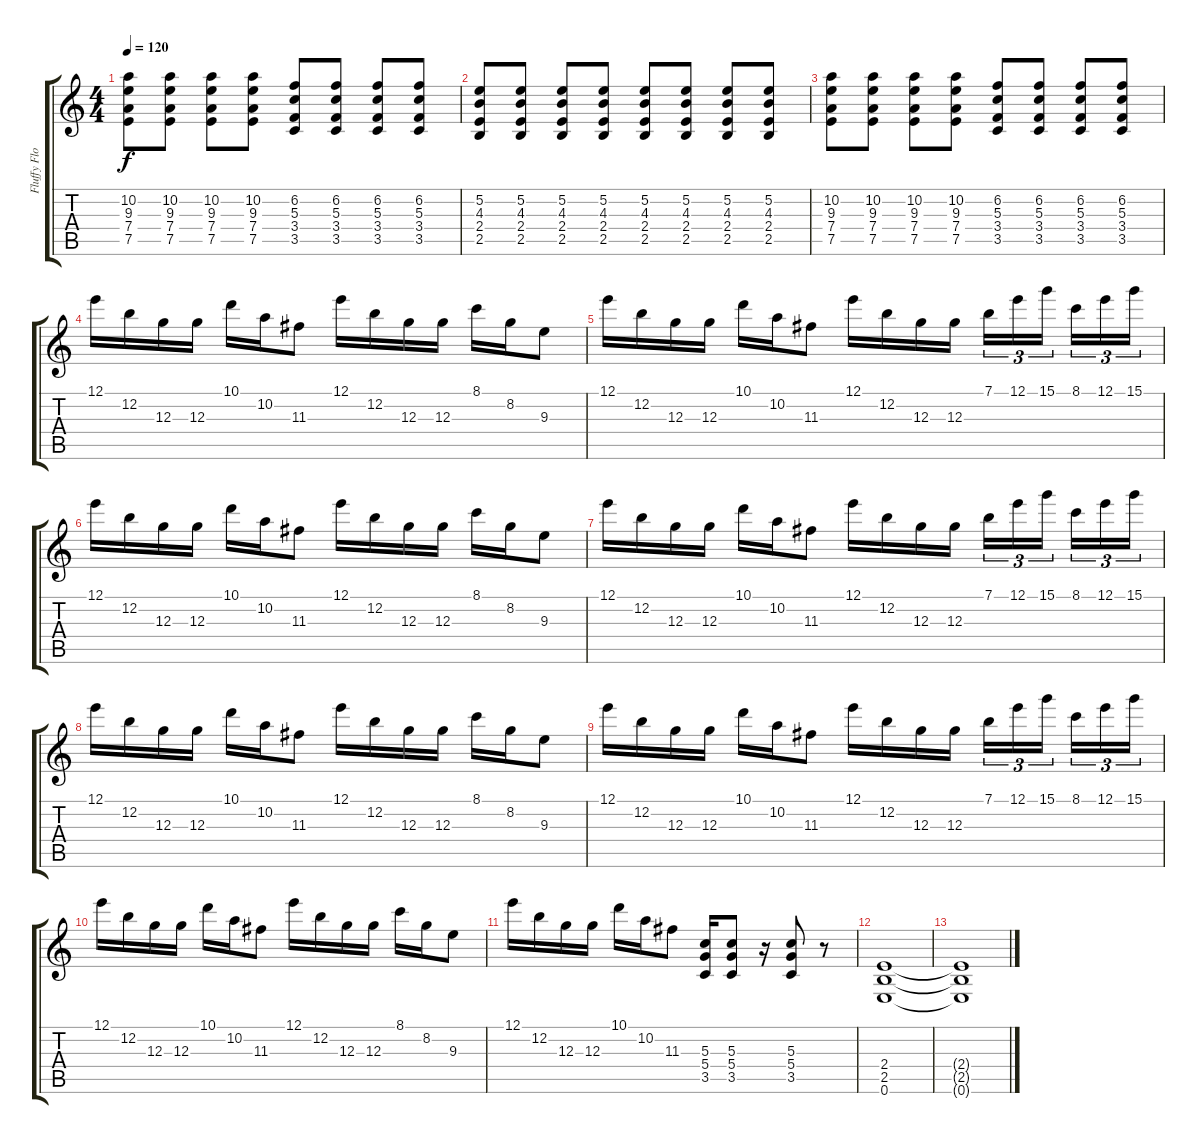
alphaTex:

\track ("Fluffy Floyd" "Fluffy Flo") {instrument distortionguitar}
\staff {score tabs}
\tuning (E4 B3 G3 D3 A2 E2) {hide}
\ts (4 4)
\tempo 120
\clef g2
\ks c
(10.2 9.3 7.4 7.5).8{dy f} (10.2 9.3 7.4 7.5).8 (10.2 9.3 7.4 7.5).8 (10.2 9.3 7.4 7.5).8 (6.2 5.3 3.4 3.5).8 (6.2 5.3 3.4 3.5).8 (6.2 5.3 3.4 3.5).8 (6.2 5.3 3.4 3.5).8 |
(5.2 4.3 2.4 2.5).8 (5.2 4.3 2.4 2.5).8 (5.2 4.3 2.4 2.5).8 (5.2 4.3 2.4 2.5).8 (5.2 4.3 2.4 2.5).8 (5.2 4.3 2.4 2.5).8 (5.2 4.3 2.4 2.5).8 (5.2 4.3 2.4 2.5).8 |
(10.2 9.3 7.4 7.5).8 (10.2 9.3 7.4 7.5).8 (10.2 9.3 7.4 7.5).8 (10.2 9.3 7.4 7.5).8 (6.2 5.3 3.4 3.5).8 (6.2 5.3 3.4 3.5).8 (6.2 5.3 3.4 3.5).8 (6.2 5.3 3.4 3.5).8 |
12.1.16 12.2.16 12.3.16 12.3.16 10.1.16 10.2.16 11.3.8 12.1.16 12.2.16 12.3.16 12.3.16 8.1.16 8.2.16 9.3.8 |
12.1.16 12.2.16 12.3.16 12.3.16 10.1.16 10.2.16 11.3.8 12.1.16 12.2.16 12.3.16 12.3.16 7.1.16{tu (3 2)} 12.1.16{tu (3 2)} 15.1.16{tu (3 2)} 8.1.16{tu (3 2)} 12.1.16{tu (3 2)} 15.1.16{tu (3 2)} |
12.1.16 12.2.16 12.3.16 12.3.16 10.1.16 10.2.16 11.3.8 12.1.16 12.2.16 12.3.16 12.3.16 8.1.16 8.2.16 9.3.8 |
12.1.16 12.2.16 12.3.16 12.3.16 10.1.16 10.2.16 11.3.8 12.1.16 12.2.16 12.3.16 12.3.16 7.1.16{tu (3 2)} 12.1.16{tu (3 2)} 15.1.16{tu (3 2)} 8.1.16{tu (3 2)} 12.1.16{tu (3 2)} 15.1.16{tu (3 2)} |
12.1.16 12.2.16 12.3.16 12.3.16 10.1.16 10.2.16 11.3.8 12.1.16 12.2.16 12.3.16 12.3.16 8.1.16 8.2.16 9.3.8 |
12.1.16 12.2.16 12.3.16 12.3.16 10.1.16 10.2.16 11.3.8 12.1.16 12.2.16 12.3.16 12.3.16 7.1.16{tu (3 2)} 12.1.16{tu (3 2)} 15.1.16{tu (3 2)} 8.1.16{tu (3 2)} 12.1.16{tu (3 2)} 15.1.16{tu (3 2)} |
12.1.16 12.2.16 12.3.16 12.3.16 10.1.16 10.2.16 11.3.8 12.1.16 12.2.16 12.3.16 12.3.16 8.1.16 8.2.16 9.3.8 |
12.1.16 12.2.16 12.3.16 12.3.16 10.1.16 10.2.16 11.3.8 (5.3 5.4 3.5).16 (5.3 5.4 3.5).8 r.16 (5.3 5.4 3.5).8 r.8 |
(2.4 2.5 0.6).1 |
(2.4{t} 2.5{t} 0.6{t}).1
